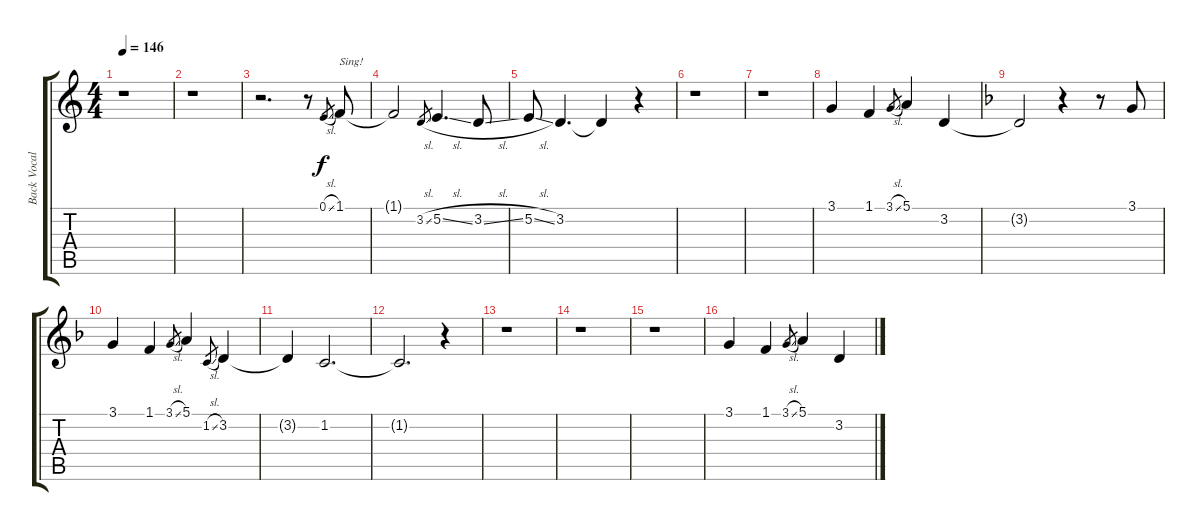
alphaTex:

\track ("Back Vocal" "Back Vocal") {instrument voiceoohs}
\staff {score tabs}
\tuning (E4 B3 G3 D3 A2 D2) {hide}
\ts (4 4)
\tempo 146
\clef g2
\ks c
r.1{dy f} |
r.1 |
r.2{d instrument tenorsax} r.8 0.1{sl}.8{gr} 1.1.8{txt "Sing!"} |
1.1{t}.2 3.2{sl}.8{gr} 5.2{sl}.4{d} 3.2{sl}.8 |
5.2{sl}.8 3.2.4{d} 3.2{t}.4 r.4 |
r.1 |
r.1 |
3.1.4 1.1.4 3.1{sl}.8{gr} 5.1.4 3.2.4 |
\ks f
3.2{t}.2 r.4 r.8 3.1.8 |
3.1.4 1.1.4 3.1{sl}.8{gr} 5.1.4 1.2{sl}.8{gr} 3.2.4 |
3.2{t}.4 1.2.2{d} |
1.2{t}.2{d} r.4 |
r.1 |
r.1 |
r.1 |
3.1.4 1.1.4 3.1{sl}.8{gr} 5.1.4 3.2.4
